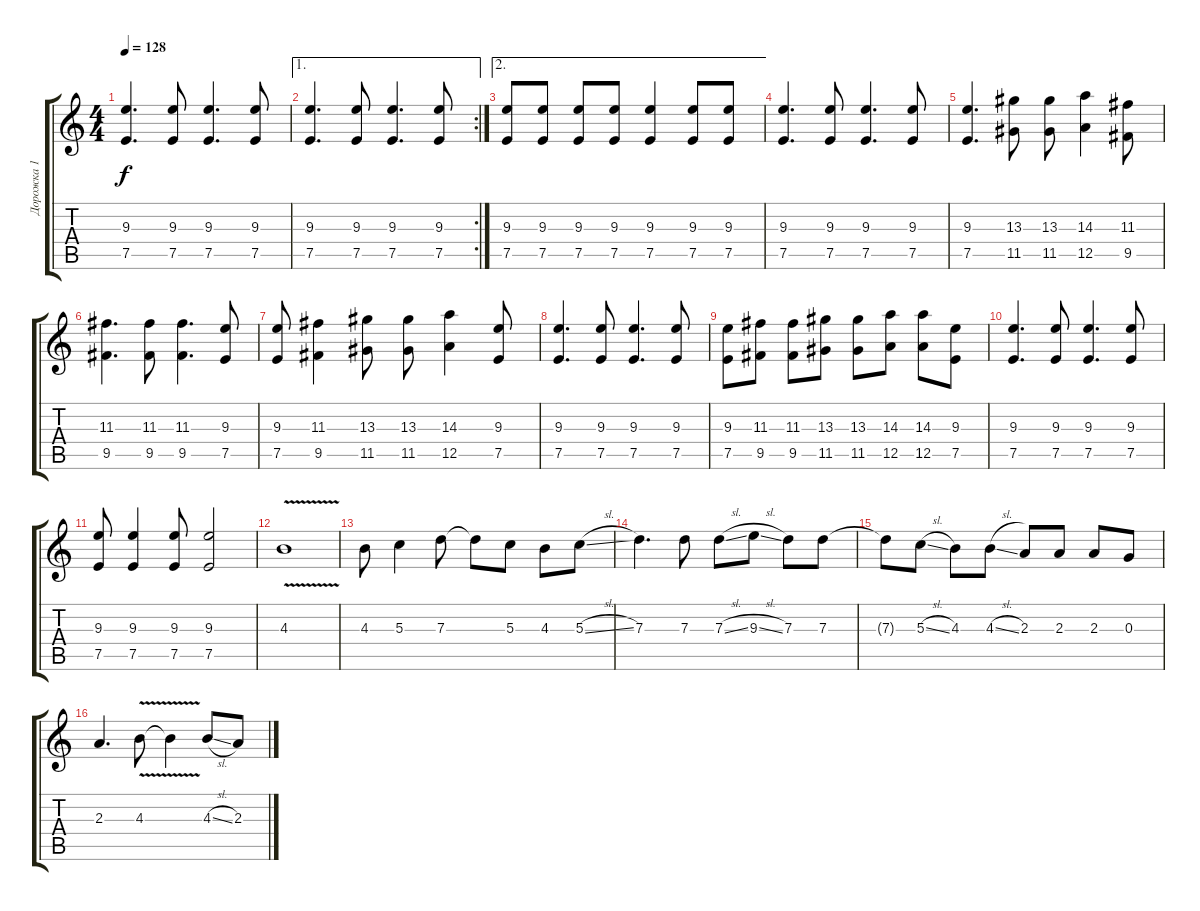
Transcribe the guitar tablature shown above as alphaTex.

\track ("Дорожка 1" "Дорожка 1") {instrument distortionguitar}
\staff {score tabs}
\tuning (E4 B3 G3 D3 A2 E2) {hide}
\ts (4 4)
\tempo 128
\clef g2
\ks c
(9.3 7.5).4{d dy f} (9.3 7.5).8 (9.3 7.5).4{d} (9.3 7.5).8 |
\ae 1
\rc 2
(9.3 7.5).4{d} (9.3 7.5).8 (9.3 7.5).4{d} (9.3 7.5).8 |
\ae 2
(9.3 7.5).8 (9.3 7.5).8 (9.3 7.5).8 (9.3 7.5).8 (9.3 7.5).4 (9.3 7.5).8 (9.3 7.5).8 |
(9.3 7.5).4{d} (9.3 7.5).8 (9.3 7.5).4{d} (9.3 7.5).8 |
(9.3 7.5).4{d} (13.3 11.5).8 (13.3 11.5).8 (14.3 12.5).4 (11.3 9.5).8 |
(11.3 9.5).4{d} (11.3 9.5).8 (11.3 9.5).4{d} (9.3 7.5).8 |
(9.3 7.5).8 (11.3 9.5).4 (13.3 11.5).8 (13.3 11.5).8 (14.3 12.5).4 (9.3 7.5).8 |
(9.3 7.5).4{d} (9.3 7.5).8 (9.3 7.5).4{d} (9.3 7.5).8 |
(9.3 7.5).8 (11.3 9.5).8 (11.3 9.5).8 (13.3 11.5).8 (13.3 11.5).8 (14.3 12.5).8 (14.3 12.5).8 (9.3 7.5).8 |
(9.3 7.5).4{d} (9.3 7.5).8 (9.3 7.5).4{d} (9.3 7.5).8 |
(9.3 7.5).8 (9.3 7.5).4 (9.3 7.5).8 (9.3 7.5).2 |
4.3{v}.1 |
4.3.8 5.3.4 7.3.8 7.3{t}.8 5.3.8 4.3.8 5.3{sl}.8 |
7.3.4{d} 7.3.8 7.3{sl}.8 9.3{sl}.8 7.3.8 7.3.8 |
7.3{t}.8 5.3{sl}.8 4.3.8 4.3{sl}.8 2.3.8 2.3.8 2.3.8 0.3.8 |
2.3.4{d} 4.3{v}.8 4.3{t}.4 4.3{sl}.8 2.3.8
